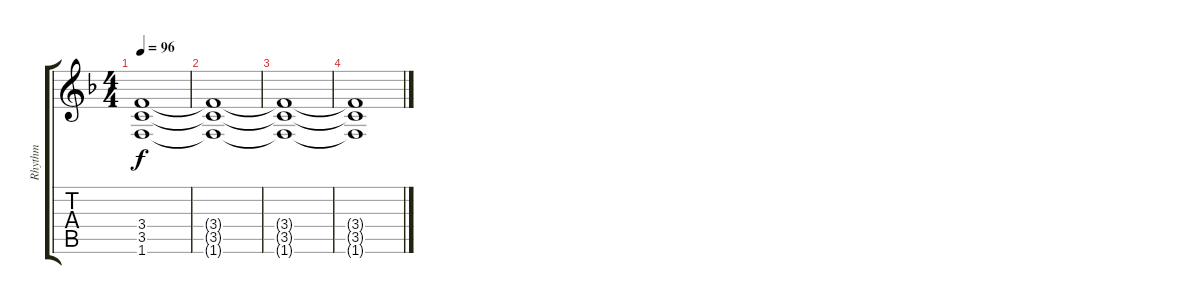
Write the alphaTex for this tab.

\track ("Rhythm" "Rhythm") {instrument distortionguitar}
\staff {score tabs}
\tuning (E4 B3 G3 D3 A2 E2) {hide}
\ts (4 4)
\tempo 96
\clef g2
\ks dminor
(3.4{t} 3.5{t} 1.6{t}).1{dy f} |
(3.4{t} 3.5{t} 1.6{t}).1 |
(3.4{t} 3.5{t} 1.6{t}).1 |
(3.4{t} 3.5{t} 1.6{t}).1{volume 0}
